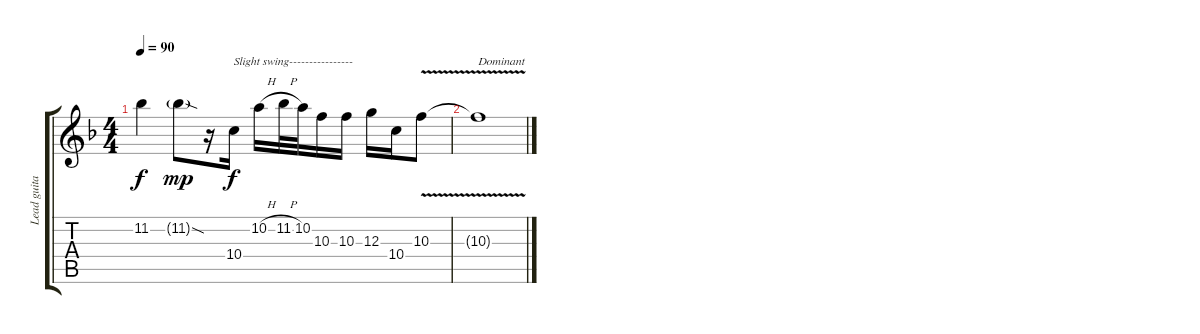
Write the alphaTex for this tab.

\track ("Lead guitar 2" "Lead guita") {instrument overdrivenguitar}
\staff {score tabs}
\tuning (E4 B3 G3 D3 A2 E2) {hide}
\ts (4 4)
\tempo 90
\clef g2
\ks f
11.2{t}.4{dy f} 11.2{sod g}.8{dy mp} r.16 10.4.16{txt "Slight swing----------------" dy f} 10.2{h}.16 11.2{h}.32 10.2.32 10.3.16 10.3.16 12.3.16 10.4.16 10.3{v}.8 |
10.3{t}.1{txt "Dominant"}
